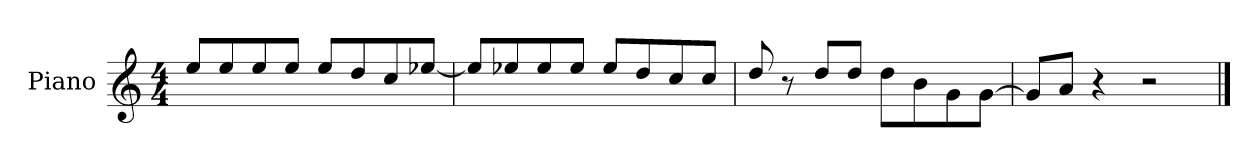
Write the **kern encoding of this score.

**kern
*part1
*staff1
*I"Piano
*I'Pno.
*clefG2
*k[]
*M4/4
=1
8ee/L
8ee/
8ee/
8ee/J
8ee/L
8dd/
8cc/
[8ee-X/J
=2
8ee-/L]
8ee-X/
8ee-/
8ee-/J
8ee-/L
8dd/
8cc/
8cc/J
=3
8dd/
8r
8dd/L
8dd/J
8dd\L
8b\
8g\
[8g\J
=4
8g/L]
8a/J
4r
2r
==
*-
